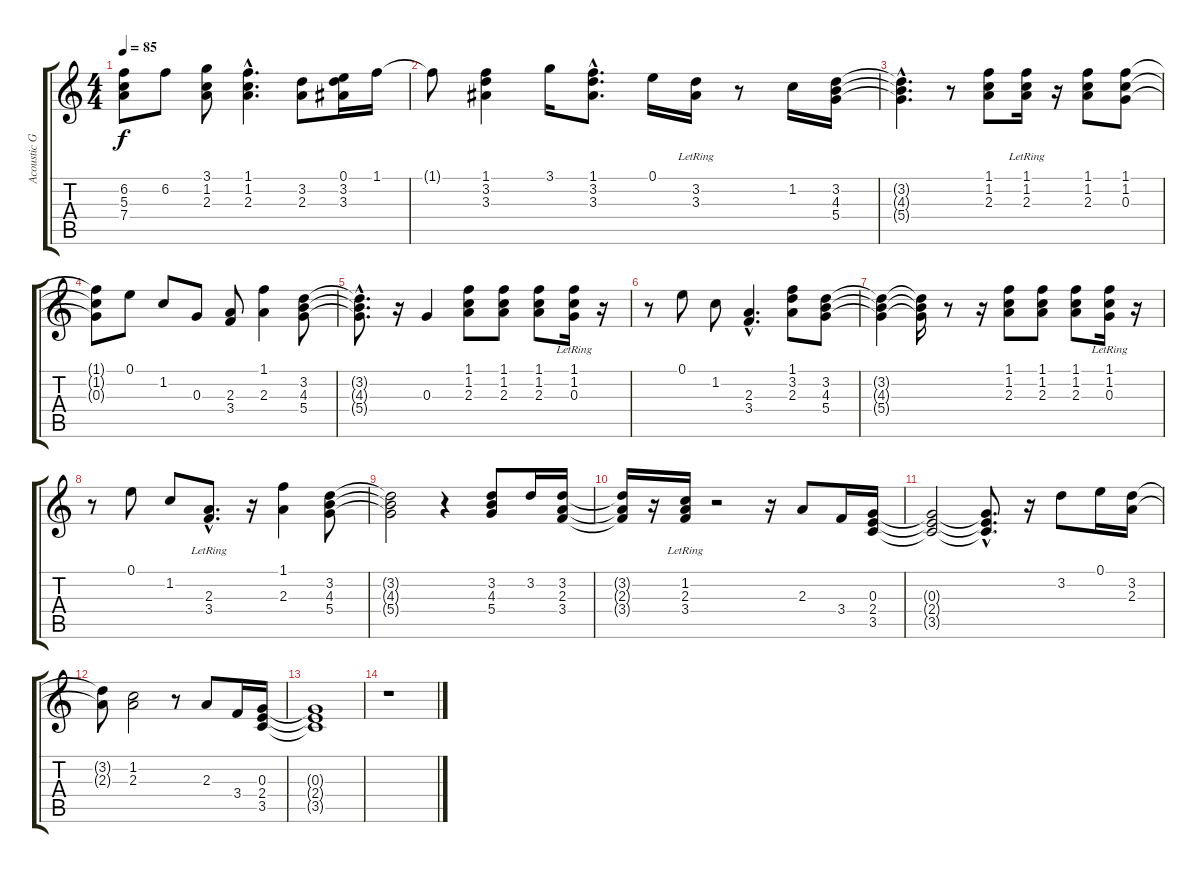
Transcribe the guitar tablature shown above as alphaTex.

\track ("Acoustic Guitar" "Acoustic G") {instrument acousticguitarsteel}
\staff {score tabs}
\tuning (E4 B3 G3 D3 A2 E2) {hide}
\ts (4 4)
\tempo 85
\clef g2
\ks c
(6.2 5.3 7.4).8{dy f} 6.2.8 (3.1 1.2 2.3).8 (1.1{hac} 1.2{hac} 2.3{hac}).4{d} (3.2 2.3).8 (0.1 3.2 3.3).16 1.1.16 |
1.1{t}.8 (1.1 3.2 3.3).4 3.1.16 (1.1{hac} 3.2{hac} 3.3{hac}).8{d} 0.1.16 (3.2{lr} 3.3{lr}).16 r.8 1.2.16 (3.2 4.3 5.4).16 |
(3.2{hac t} 4.3{hac t} 5.4{hac t}).4{d} r.8 (1.1 1.2 2.3).8 (1.1{lr} 1.2{lr} 2.3{lr}).16 r.16 (1.1 1.2 2.3).8 (1.1 1.2 0.3).8 |
(1.1{t} 1.2{t} 0.3{t}).8 0.1.8 1.2.8 0.3.8 (2.3 3.4).8 (1.1 2.3).4 (3.2 4.3 5.4).8 |
(3.2{hac t} 4.3{hac t} 5.4{hac t}).8{d} r.16 0.3.4 (1.1 1.2 2.3).8 (1.1 1.2 2.3).8 (1.1 1.2 2.3).8 (1.1{lr} 1.2{lr} 0.3{lr}).16 r.16 |
r.8 0.1.8 1.2.8 (2.3{hac} 3.4{hac}).4{d} (1.1 3.2 2.3).8 (3.2 4.3 5.4).8 |
(3.2{t} 4.3{t} 5.4{t}).4 (3.2{t} 4.3{t} 5.4{t}).16 r.8 r.16 (1.1 1.2 2.3).8 (1.1 1.2 2.3).8 (1.1 1.2 2.3).8 (1.1{lr} 1.2{lr} 0.3{lr}).16 r.16 |
r.8 0.1.8 1.2.8 (2.3{hac lr} 3.4{hac lr}).8{d} r.16 (1.1 2.3).4 (3.2 4.3 5.4).8 |
(3.2{t} 4.3{t} 5.4{t}).2 r.4 (3.2 4.3 5.4).8 3.2.16 (3.2 2.3 3.4).16 |
(3.2{t} 2.3{t} 3.4{t}).16 r.16 (1.2{lr} 2.3{lr} 3.4{lr}).16 r.2 r.16 2.3.8 3.4.16 (0.3 2.4 3.5).16 |
(0.3{t} 2.4{t} 3.5{t}).2 (0.3{hac t} 2.4{hac t} 3.5{hac t}).8{d} r.16 3.2.8 0.1.16 (3.2 2.3).16 |
(3.2{t} 2.3{t}).8 (1.2 2.3).2 r.8 2.3.8 3.4.16 (0.3 2.4 3.5).16 |
(0.3{t} 2.4{t} 3.5{t}).1 |
r.1
